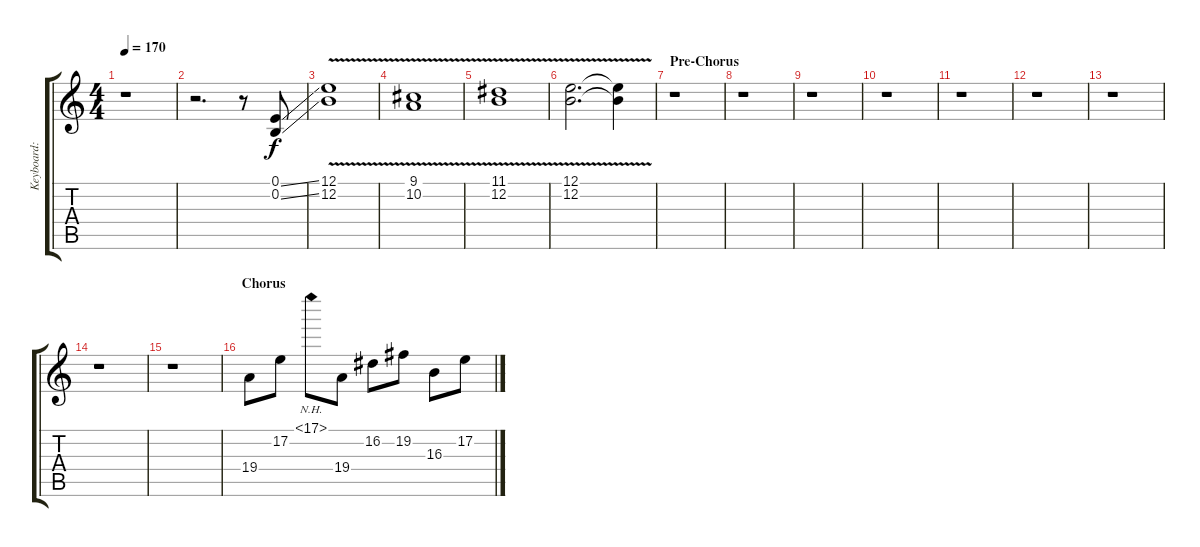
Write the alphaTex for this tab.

\track ("Keyboard: Tsumugi Kotobuki" "Keyboard: ") {instrument pad7halo}
\staff {score tabs}
\tuning (E4 B3 G3 D3 A2 E2) {hide}
\ts (4 4)
\tempo 170
\clef g2
\ks c
r.1{dy f} |
r.2{d} r.8 (0.1{ss} 0.2{ss}).8 |
(12.1 12.2{v}).1 |
(9.1 10.2{v}).1 |
(11.1 12.2{v}).1 |
(12.1{v} 12.2{v}).2{d} (12.1{t} 12.2{t}).4 |
\section ("" "Pre-Chorus")
r.1 |
r.1 |
r.1 |
r.1 |
r.1 |
r.1 |
r.1 |
r.1 |
r.1 |
\section ("" "Chorus")
19.4.8 17.2.8 17.1{nh}.8 19.4.8 16.2.8 19.2.8 16.3.8 17.2.8
